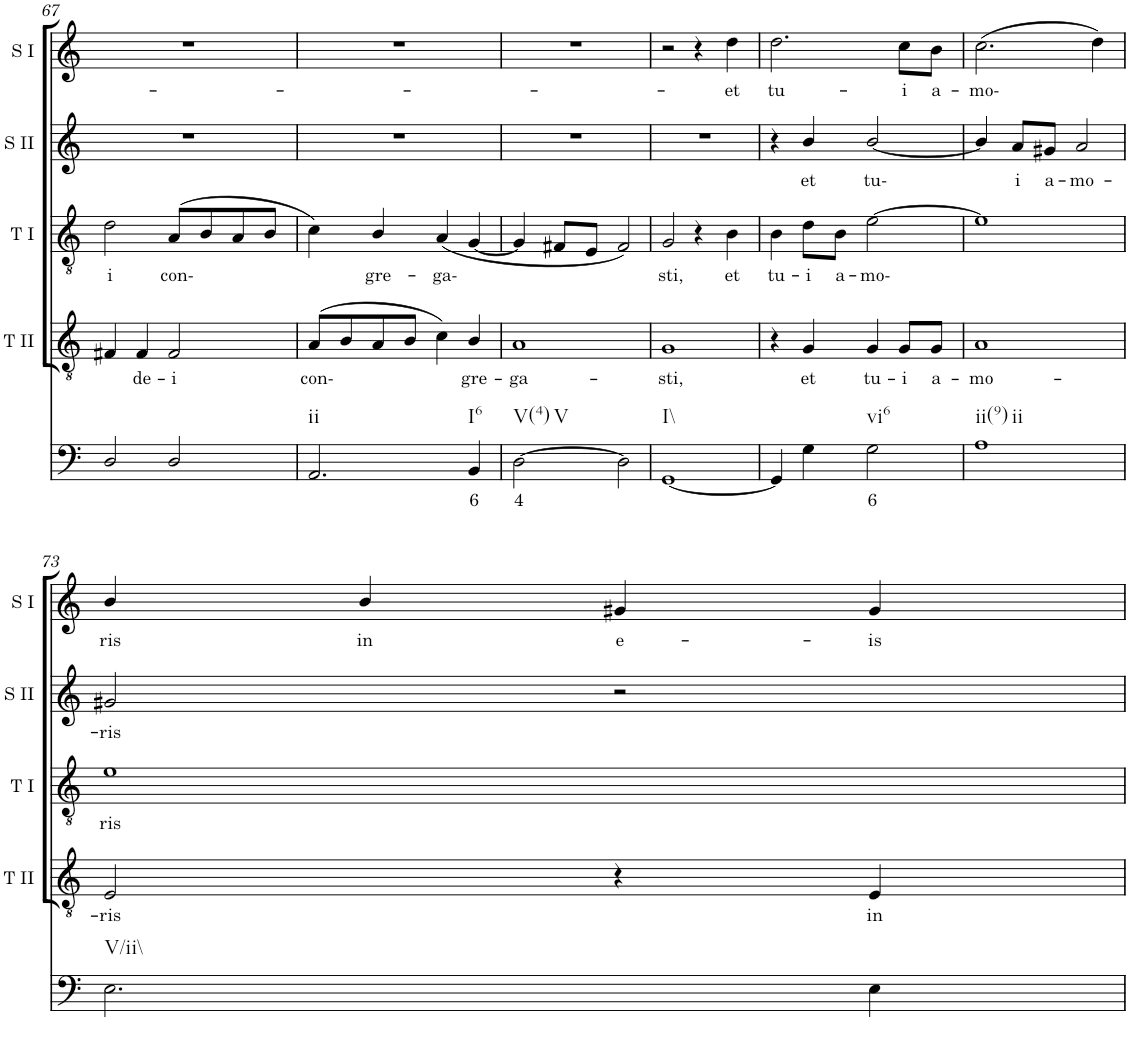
**kern	**text	**kern	**text	**kern	**text	**kern	**text	**kern	**text
*part5	*part5	*part4	*part4	*part3	*part3	*part2	*part2	*part1	*part1
*staff5	*staff5	*staff4	*staff4	*staff3	*staff3	*staff2	*staff2	*staff1	*staff1
*I"Continuo	*	*I"Tenor II	*	*I"Tenor I	*	*I"Soprano II	*	*I"Soprano I	*
*	*	*I'T II	*	*I'T I	*	*I'S II	*	*I'S I	*
!!LO:PB:g=z
*clefG2	*	*clefG2	*	*clefF4	*	*clefG2	*	*clefG2	*
*k[]	*	*k[]	*	*k[]	*	*k[]	*	*k[]	*
*	*	*	*	*M4/4	*	*M4/4	*	*M4/4	*
=67	=67	=67	=67	=67	=67	=67	=67	=67	=67
!	!	!	!	!	!LO:LY:b	!	!	!	!
2D/	.	4F#X/	.	2d\	i	1r	.	1r	.
!	!	!	!LO:LY:b	!	!	!	!	!	!
.	.	4F#/	de-	.	.	.	.	.	.
!	!	!	!LO:LY:b	!	!LO:LY:b	!	!	!	!
2D/	.	2F#/	i	(8A/L	con-	.	.	.	.
.	.	.	.	8B/	.	.	.	.	.
.	.	.	.	8A/	.	.	.	.	.
.	.	.	.	8B/J	.	.	.	.	.
=68	=68	=68	=68	=68	=68	=68	=68	=68	=68
!LO:TX:b:t=ii	!	!	!	!	!	!	!	!	!
!	!	!	!LO:LY:b	!	!	!	!	!	!
2.AA/	.	(8A/L	con-	4c\)	.	1r	.	1r	.
.	.	8B/	.	.	.	.	.	.	.
!	!	!	!	!	!LO:LY:b	!	!	!	!
.	.	8A/	.	4B/	gre-	.	.	.	.
.	.	8B/J	.	.	.	.	.	.	.
!	!	!	!	!	!LO:LY:b	!	!	!	!
.	.	4c\)	.	(4A/	ga-	.	.	.	.
!LO:TX:b:t=I6	!	!	!	!	!	!	!	!	!
!	!LO:LY:b	!	!LO:LY:b	!	!	!	!	!	!
4BB/	6	4B/	gre-	[4G/	.	.	.	.	.
=69	=69	=69	=69	=69	=69	=69	=69	=69	=69
!LO:TX:b:t=V(4)	!	!	!	!	!	!	!	!	!
!LO:TX:b:t=V	!	!	!	!	!	!	!	!	!
!	!LO:LY:b	!	!LO:LY:b	!	!	!	!	!	!
[2D\	4	1A	ga-	4G/]	.	1r	.	1r	.
.	.	.	.	8F#X/L	.	.	.	.	.
.	.	.	.	8E/J	.	.	.	.	.
2D\]	.	.	.	2F#/)	.	.	.	.	.
=70	=70	=70	=70	=70	=70	=70	=70	=70	=70
!LO:TX:b:t=I\\	!	!	!	!	!	!	!	!	!
!	!	!	!LO:LY:b	!	!LO:LY:b	!	!	!	!
[1GG	.	1G	sti,	2G/	sti,	1r	.	2r	.
.	.	.	.	4r	.	.	.	4r	.
!	!	!	!	!	!LO:LY:b	!	!	!	!LO:LY:b
.	.	.	.	4B\	et	.	.	4dd\	et
=71	=71	=71	=71	=71	=71	=71	=71	=71	=71
!	!	!	!	!	!LO:LY:b	!	!	!	!LO:LY:b
4GG/]	.	4r	.	4B\	tu-	4r	.	2.dd\	tu-
!	!	!	!LO:LY:b	!	!LO:LY:b	!	!LO:LY:b	!	!
4G\	.	4G/	et	8d\L	i	4b/	et	.	.
!	!	!	!	!	!LO:LY:b	!	!	!	!
.	.	.	.	8B\J	a-	.	.	.	.
!LO:TX:b:t=vi6	!	!	!	!	!	!	!	!	!
!	!LO:LY:b	!	!LO:LY:b	!	!LO:LY:b	!	!LO:LY:b	!	!
2G\	6	4G/	tu-	[2e\	mo-	[2b/	tu-	.	.
!	!	!	!LO:LY:b	!	!	!	!	!	!LO:LY:b
.	.	8G/L	i	.	.	.	.	8cc\L	i
!	!	!	!LO:LY:b	!	!	!	!	!	!LO:LY:b
.	.	8G/J	a-	.	.	.	.	8b\J	a-
=72	=72	=72	=72	=72	=72	=72	=72	=72	=72
!LO:TX:b:t=ii(9)	!	!	!	!	!	!	!	!	!
!LO:TX:b:t=ii	!	!	!	!	!	!	!	!	!
!	!	!	!LO:LY:b	!	!	!	!	!	!LO:LY:b
1A	.	1A	mo-	1e]	.	4b/]	.	(2.cc\	mo-
!	!	!	!	!	!	!	!LO:LY:b	!	!
.	.	.	.	.	.	8a/L	i	.	.
!	!	!	!	!	!	!	!LO:LY:b	!	!
.	.	.	.	.	.	8g#X/J	a-	.	.
!	!	!	!	!	!	!	!LO:LY:b	!	!
.	.	.	.	.	.	2a/	mo-	.	.
.	.	.	.	.	.	.	.	4dd\)	.
!!LO:LB:g=z
=73	=73	=73	=73	=73	=73	=73	=73	=73	=73
!LO:TX:b:t=V/ii\\	!	!	!	!	!	!	!	!	!
!	!	!	!LO:LY:b	!	!LO:LY:b	!	!LO:LY:b	!	!LO:LY:b
2.E\	.	2E/	ris	1e	ris	2g#X/	ris	4b/	ris
!	!	!	!	!	!	!	!	!	!LO:LY:b
.	.	.	.	.	.	.	.	4b/	in
!	!	!	!	!	!	!	!	!	!LO:LY:b
.	.	4r	.	.	.	2r	.	4g#X/	e-
!	!	!	!LO:LY:b	!	!	!	!	!	!LO:LY:b
4E\	.	4E/	in	.	.	.	.	4g#/	is
=	=	=	=	=	=	=	=	=	=
*-	*-	*-	*-	*-	*-	*-	*-	*-	*-
